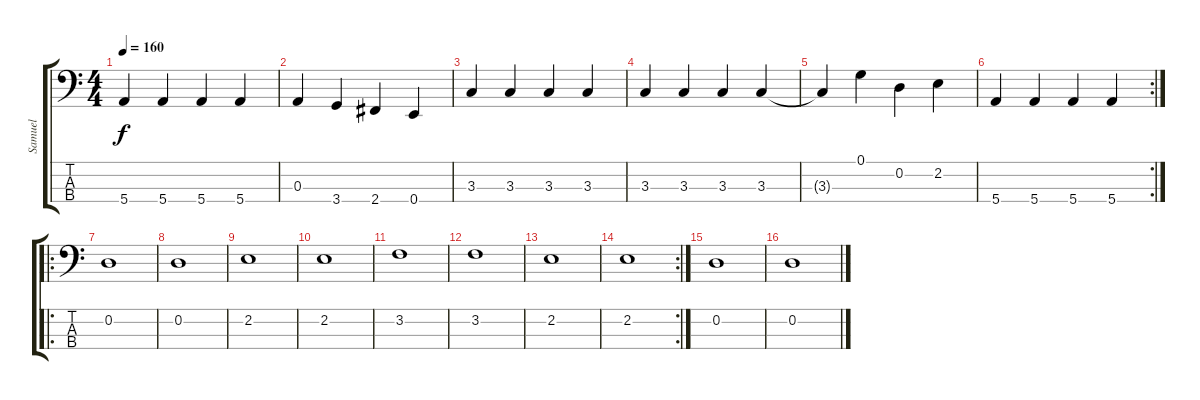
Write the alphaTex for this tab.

\track ("Samuel" "Samuel") {instrument electricbassfinger}
\staff {score tabs}
\tuning (G2 D2 A1 E1) {hide}
\ts (4 4)
\tempo 160
\clef f4
\ks c
5.4.4{dy f} 5.4.4 5.4.4 5.4.4 |
0.3.4 3.4.4 2.4.4 0.4.4 |
3.3.4 3.3.4 3.3.4 3.3.4 |
3.3.4 3.3.4 3.3.4 3.3.4 |
3.3{t}.4 0.1.4 0.2.4 2.2.4 |
\rc 2
5.4.4 5.4.4 5.4.4 5.4.4 |
\ro
0.2.1 |
0.2.1 |
2.2.1 |
2.2.1 |
3.2.1 |
3.2.1 |
2.2.1 |
\rc 2
2.2.1 |
0.2.1 |
0.2.1
